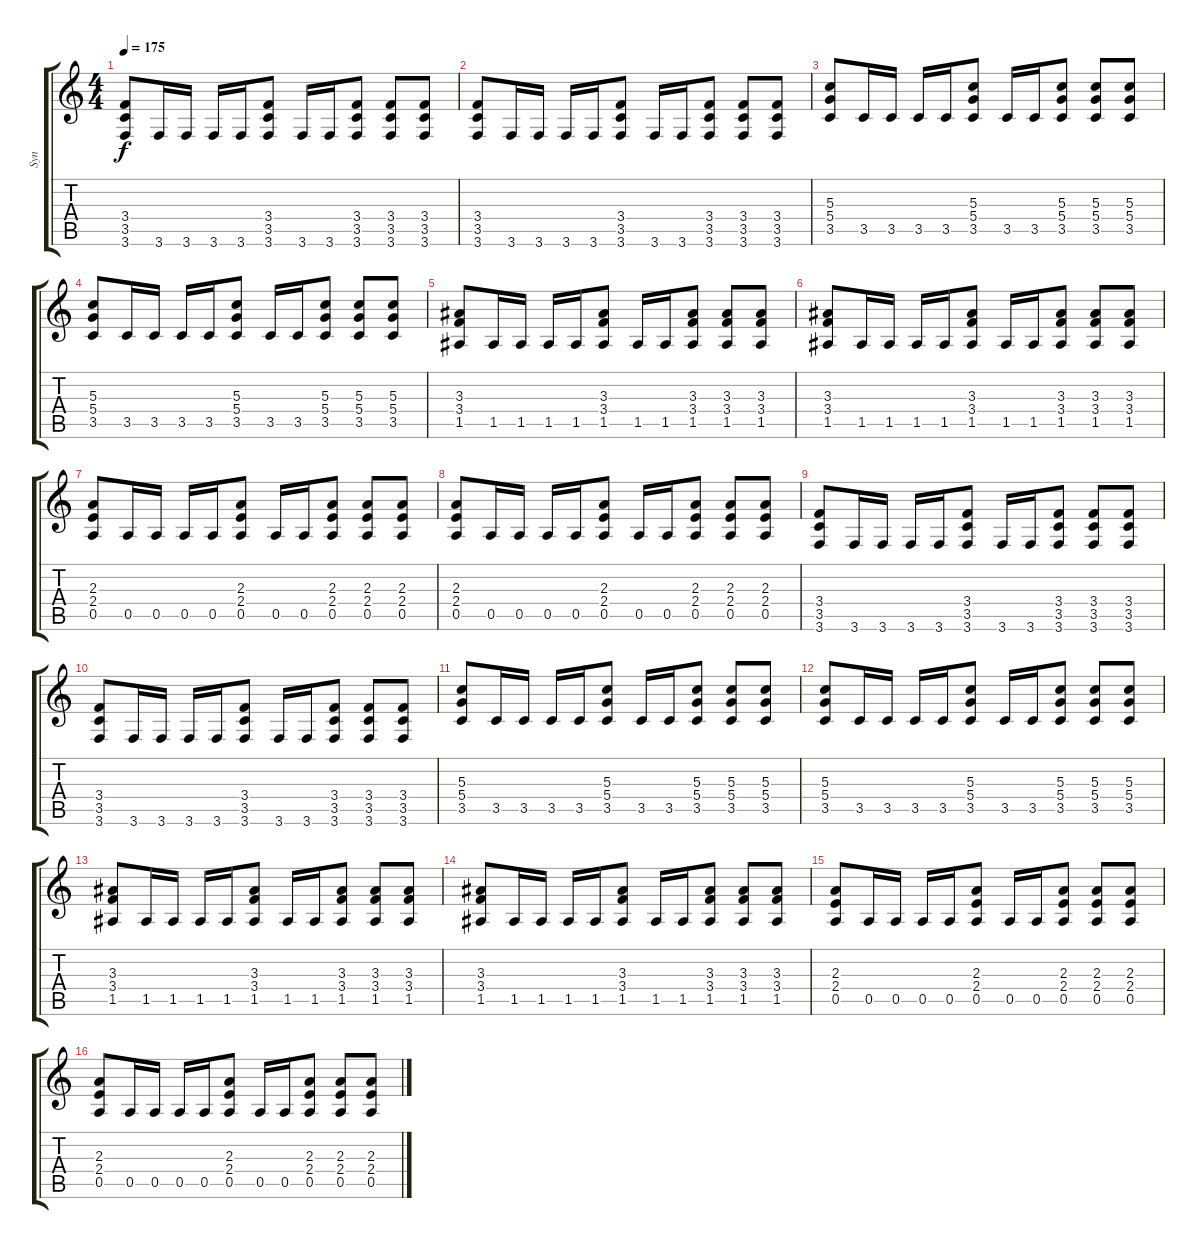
\track ("Syn" "Syn") {instrument distortionguitar}
\staff {score tabs}
\tuning (E4 B3 G3 D3 A2 D2) {hide}
\ts (4 4)
\tempo 175
\clef g2
\ks c
(3.4 3.5 3.6).8{dy f} 3.6.16 3.6.16 3.6.16 3.6.16 (3.4 3.5 3.6).8 3.6.16 3.6.16 (3.4 3.5 3.6).8 (3.4 3.5 3.6).8 (3.4 3.5 3.6).8 |
(3.4 3.5 3.6).8 3.6.16 3.6.16 3.6.16 3.6.16 (3.4 3.5 3.6).8 3.6.16 3.6.16 (3.4 3.5 3.6).8 (3.4 3.5 3.6).8 (3.4 3.5 3.6).8 |
(5.3 5.4 3.5).8 3.5.16 3.5.16 3.5.16 3.5.16 (5.3 5.4 3.5).8 3.5.16 3.5.16 (5.3 5.4 3.5).8 (5.3 5.4 3.5).8 (5.3 5.4 3.5).8 |
(5.3 5.4 3.5).8 3.5.16 3.5.16 3.5.16 3.5.16 (5.3 5.4 3.5).8 3.5.16 3.5.16 (5.3 5.4 3.5).8 (5.3 5.4 3.5).8 (5.3 5.4 3.5).8 |
(3.3 3.4 1.5).8 1.5.16 1.5.16 1.5.16 1.5.16 (3.3 3.4 1.5).8 1.5.16 1.5.16 (3.3 3.4 1.5).8 (3.3 3.4 1.5).8 (3.3 3.4 1.5).8 |
(3.3 3.4 1.5).8 1.5.16 1.5.16 1.5.16 1.5.16 (3.3 3.4 1.5).8 1.5.16 1.5.16 (3.3 3.4 1.5).8 (3.3 3.4 1.5).8 (3.3 3.4 1.5).8 |
(2.3 2.4 0.5).8 0.5.16 0.5.16 0.5.16 0.5.16 (2.3 2.4 0.5).8 0.5.16 0.5.16 (2.3 2.4 0.5).8 (2.3 2.4 0.5).8 (2.3 2.4 0.5).8 |
(2.3 2.4 0.5).8 0.5.16 0.5.16 0.5.16 0.5.16 (2.3 2.4 0.5).8 0.5.16 0.5.16 (2.3 2.4 0.5).8 (2.3 2.4 0.5).8 (2.3 2.4 0.5).8 |
(3.4 3.5 3.6).8 3.6.16 3.6.16 3.6.16 3.6.16 (3.4 3.5 3.6).8 3.6.16 3.6.16 (3.4 3.5 3.6).8 (3.4 3.5 3.6).8 (3.4 3.5 3.6).8 |
(3.4 3.5 3.6).8 3.6.16 3.6.16 3.6.16 3.6.16 (3.4 3.5 3.6).8 3.6.16 3.6.16 (3.4 3.5 3.6).8 (3.4 3.5 3.6).8 (3.4 3.5 3.6).8 |
(5.3 5.4 3.5).8 3.5.16 3.5.16 3.5.16 3.5.16 (5.3 5.4 3.5).8 3.5.16 3.5.16 (5.3 5.4 3.5).8 (5.3 5.4 3.5).8 (5.3 5.4 3.5).8 |
(5.3 5.4 3.5).8 3.5.16 3.5.16 3.5.16 3.5.16 (5.3 5.4 3.5).8 3.5.16 3.5.16 (5.3 5.4 3.5).8 (5.3 5.4 3.5).8 (5.3 5.4 3.5).8 |
(3.3 3.4 1.5).8 1.5.16 1.5.16 1.5.16 1.5.16 (3.3 3.4 1.5).8 1.5.16 1.5.16 (3.3 3.4 1.5).8 (3.3 3.4 1.5).8 (3.3 3.4 1.5).8 |
(3.3 3.4 1.5).8 1.5.16 1.5.16 1.5.16 1.5.16 (3.3 3.4 1.5).8 1.5.16 1.5.16 (3.3 3.4 1.5).8 (3.3 3.4 1.5).8 (3.3 3.4 1.5).8 |
(2.3 2.4 0.5).8 0.5.16 0.5.16 0.5.16 0.5.16 (2.3 2.4 0.5).8 0.5.16 0.5.16 (2.3 2.4 0.5).8 (2.3 2.4 0.5).8 (2.3 2.4 0.5).8 |
(2.3 2.4 0.5).8 0.5.16 0.5.16 0.5.16 0.5.16 (2.3 2.4 0.5).8 0.5.16 0.5.16 (2.3 2.4 0.5).8 (2.3 2.4 0.5).8 (2.3 2.4 0.5).8
